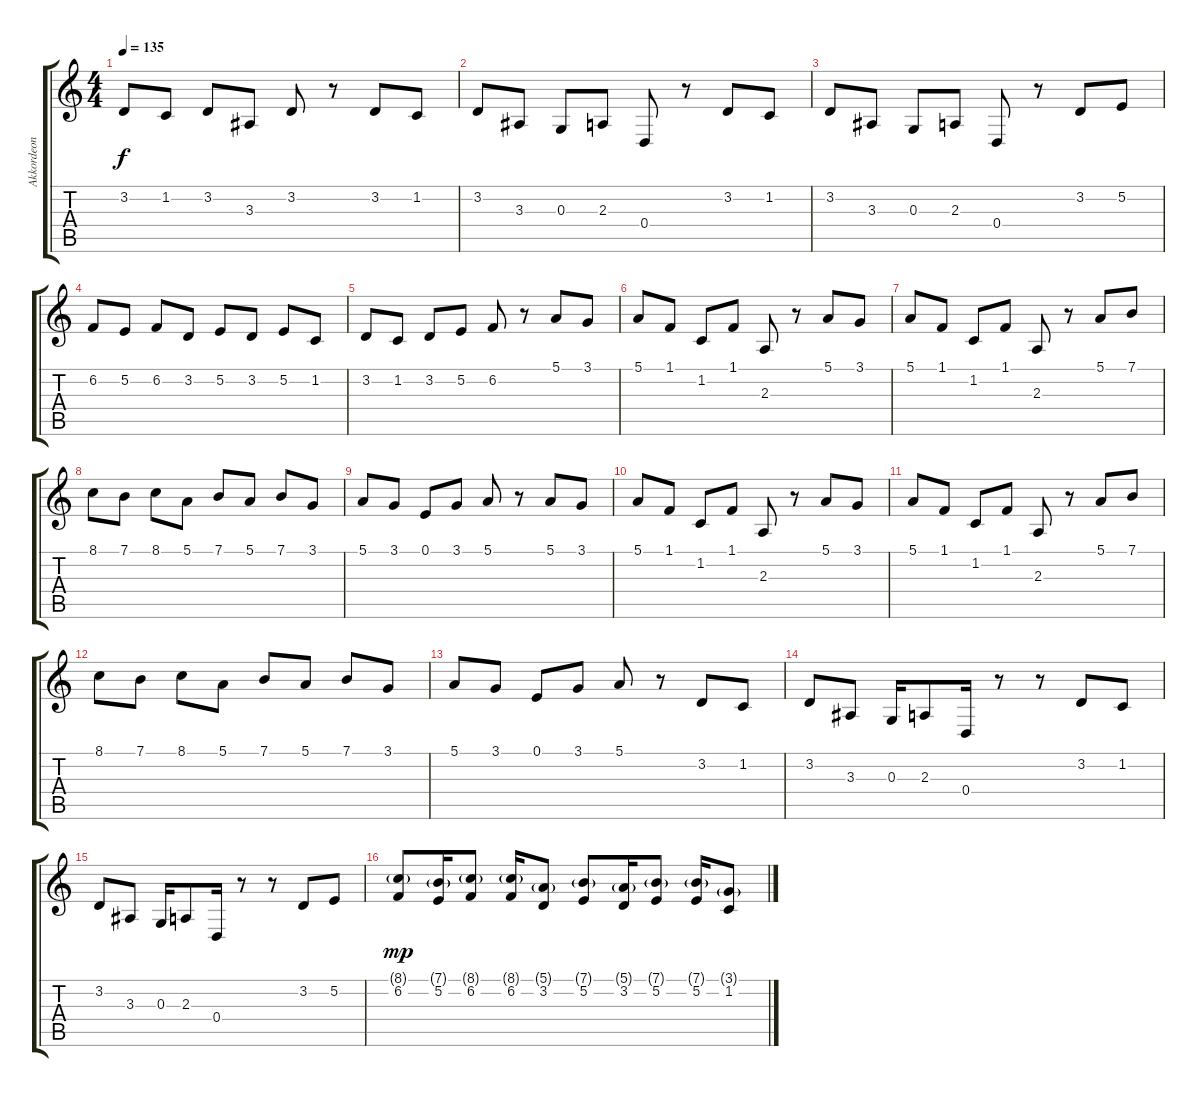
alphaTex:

\track ("Akkordeon" "Akkordeon") {instrument accordion}
\staff {score tabs}
\tuning (E4 B3 G3 D3 A2 E2) {hide}
\ts (4 4)
\tempo 135
\clef g2
\ks c
3.2.8{dy f} 1.2.8 3.2.8 3.3.8 3.2.8 r.8 3.2.8 1.2.8 |
3.2.8 3.3.8 0.3.8 2.3.8 0.4.8 r.8 3.2.8 1.2.8 |
3.2.8 3.3.8 0.3.8 2.3.8 0.4.8 r.8 3.2.8 5.2.8 |
6.2.8 5.2.8 6.2.8 3.2.8 5.2.8 3.2.8 5.2.8 1.2.8 |
3.2.8 1.2.8 3.2.8 5.2.8 6.2.8 r.8 5.1.8 3.1.8 |
5.1.8 1.1.8 1.2.8 1.1.8 2.3.8 r.8 5.1.8 3.1.8 |
5.1.8 1.1.8 1.2.8 1.1.8 2.3.8 r.8 5.1.8 7.1.8 |
8.1.8 7.1.8 8.1.8 5.1.8 7.1.8 5.1.8 7.1.8 3.1.8 |
5.1.8 3.1.8 0.1.8 3.1.8 5.1.8 r.8 5.1.8 3.1.8 |
5.1.8 1.1.8 1.2.8 1.1.8 2.3.8 r.8 5.1.8 3.1.8 |
5.1.8 1.1.8 1.2.8 1.1.8 2.3.8 r.8 5.1.8 7.1.8 |
8.1.8 7.1.8 8.1.8 5.1.8 7.1.8 5.1.8 7.1.8 3.1.8 |
5.1.8 3.1.8 0.1.8 3.1.8 5.1.8 r.8 3.2.8 1.2.8 |
3.2.8 3.3.8 0.3.16 2.3.8 0.4.16 r.8 r.8 3.2.8 1.2.8 |
3.2.8 3.3.8 0.3.16 2.3.8 0.4.16 r.8 r.8 3.2.8 5.2.8 |
(8.1{g} 6.2).8{dy mp} (7.1{g} 5.2).16 (8.1{g} 6.2).8 (8.1{g} 6.2).16 (5.1{g} 3.2).8 (7.1{g} 5.2).8 (5.1{g} 3.2).16 (7.1{g} 5.2).8 (7.1{g} 5.2).16 (3.1{g} 1.2).8
